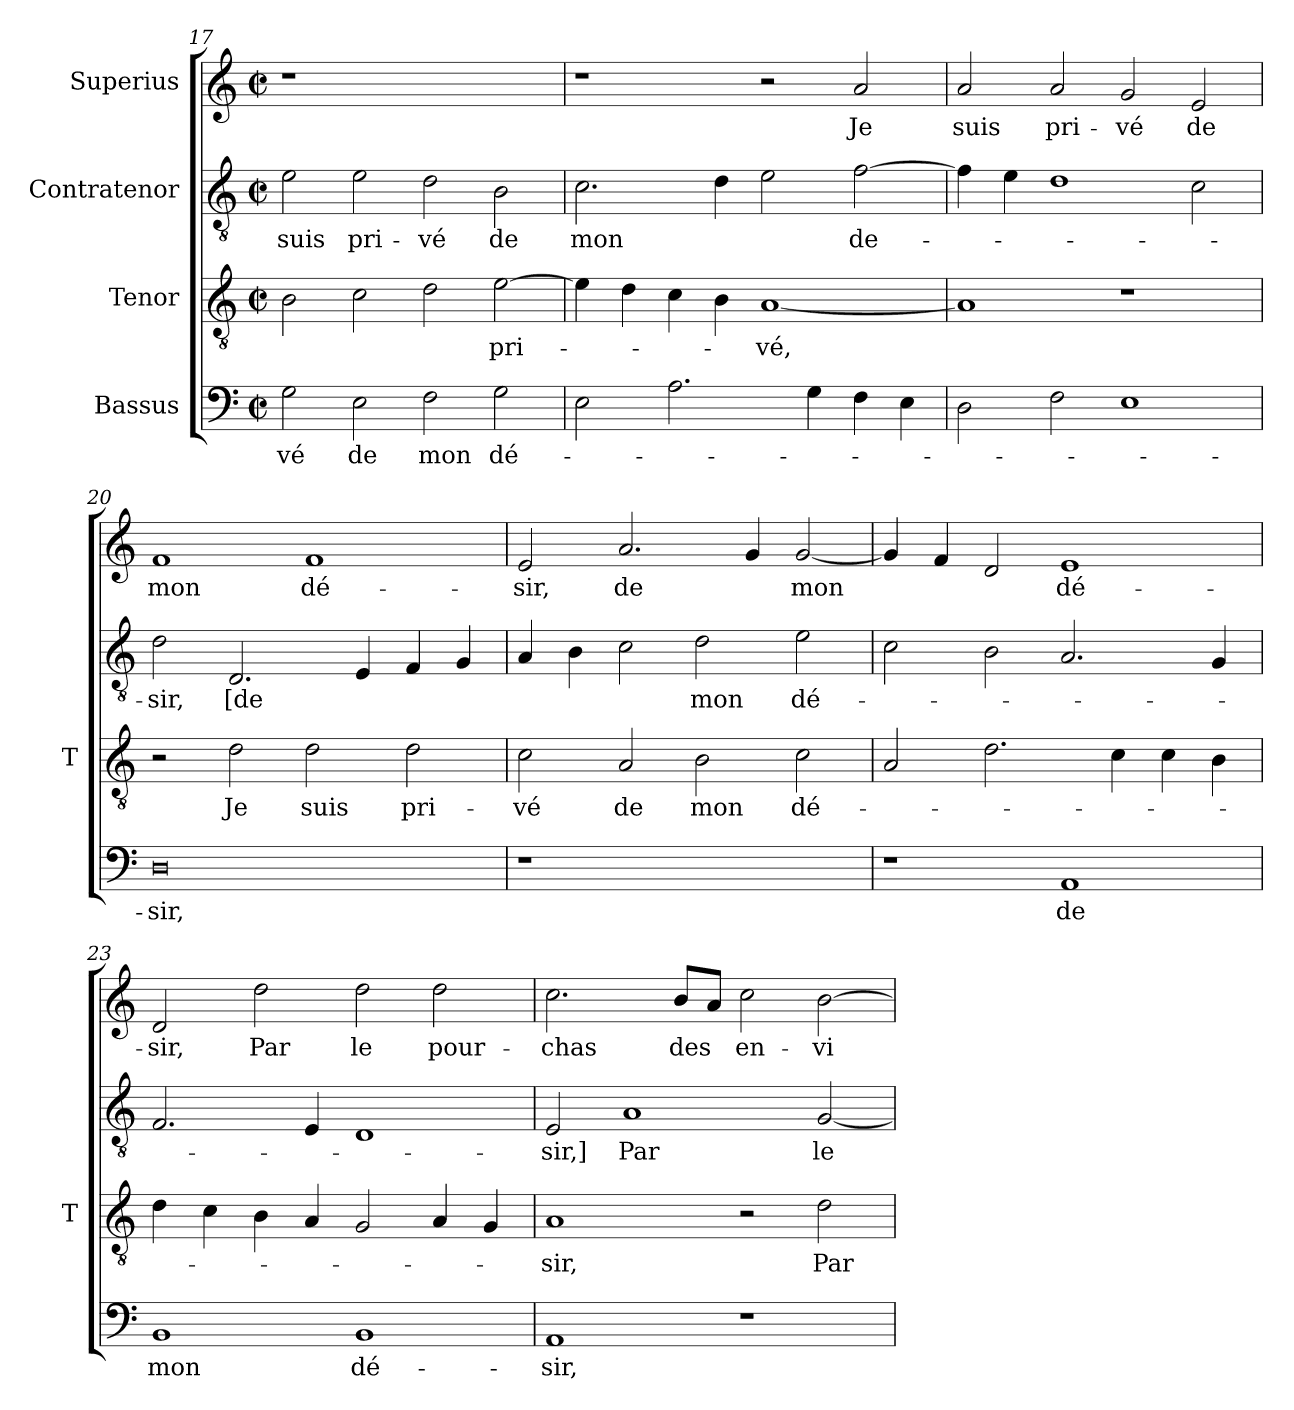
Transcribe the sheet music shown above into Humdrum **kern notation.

**kern	**text	**kern	**text	**kern	**text	**kern	**text
*part4	*part4	*part3	*part3	*part2	*part2	*part1	*part1
*staff4	*staff4	*staff3	*staff3	*staff2	*staff2	*staff1	*staff1
*I"Bassus	*	*I"Tenor	*	*I"Contratenor	*	*I"Superius	*
*	*	*I'T	*	*	*	*	*
!!LO:LB:g=z
*clefF4	*	*clefGv2	*	*clefGv2	*	*clefG2	*
*k[]	*	*k[]	*	*k[]	*	*k[]	*
*C:	*	*C:	*	*C:	*	*C:	*
*M2/2	*	*M2/2	*	*M2/2	*	*M2/2	*
*met(c|)	*	*met(c|)	*	*met(c|)	*	*met(c|)	*
=17	=17	=17	=17	=17	=17	=17	=17
2G	-vé	2B	.	2e	-suis	1r	.
2E	-de	2c	.	2e	pri-	.	.
2F	-mon	2d	.	2d	-vé	1ryy	.
2G	dé-	[2e	pri-	2B	-de	.	.
=18	=18	=18	=18	=18	=18	=18	=18
2E	.	4e]	.	2.c	-mon	1r	.
.	.	4d	.	.	.	.	.
2.A	.	4c	.	.	.	.	.
.	.	4B	.	4d	.	.	.
.	.	[1A	-vé,	2e	.	2r	.
4G	.	.	.	.	.	.	.
4F	.	.	.	[2f	de-	2a	-Je
4E	.	.	.	.	.	.	.
=19	=19	=19	=19	=19	=19	=19	=19
2D	.	1A]	.	4f]	.	2a	-suis
.	.	.	.	4e	.	.	.
2F	.	.	.	1d	.	2a	pri-
1E	.	1r	.	.	.	2g	-vé
.	.	.	.	2c	.	2e	-de
=20	=20	=20	=20	=20	=20	=20	=20
0D	-sir,	2r	.	2d	-sir,	1f	-mon
.	.	2d	-Je	2.D	-[de	.	.
.	.	2d	-suis	.	.	1f	dé-
.	.	.	.	4E	.	.	.
.	.	2d	pri-	4F	.	.	.
.	.	.	.	4G	.	.	.
=21	=21	=21	=21	=21	=21	=21	=21
1r	.	2c	-vé	4A	.	2e	-sir,
.	.	.	.	4B	.	.	.
.	.	2A	-de	2c	.	2.a	-de
1ryy	.	2B	-mon	2d	-mon	.	.
.	.	.	.	.	.	4g	.
.	.	2c	dé-	2e	dé-	[2g	-mon
!!LO:PB:g=z
=22	=22	=22	=22	=22	=22	=22	=22
1r	.	2A	.	2c	.	4g]	.
.	.	.	.	.	.	4f	.
.	.	2.d	.	2B	.	2d	.
1AA	-de	.	.	2.A	.	1e	dé-
.	.	4c	.	.	.	.	.
.	.	4c	.	.	.	.	.
.	.	4B	.	4G	.	.	.
=23	=23	=23	=23	=23	=23	=23	=23
1BB	-mon	4d	.	2.F	.	2d	-sir,
.	.	4c	.	.	.	.	.
.	.	4B	.	.	.	2dd	-Par
.	.	4A	.	4E	.	.	.
1BB	dé-	2G	.	1D	.	2dd	-le
.	.	4A	.	.	.	2dd	pour-
.	.	4G	.	.	.	.	.
=24	=24	=24	=24	=24	=24	=24	=24
1AA	-sir,	1A	-sir,	2E	-sir,]	2.cc	-chas
.	.	.	.	1A	-Par	.	.
.	.	.	.	.	.	8bL	-des
.	.	.	.	.	.	8aJ	.
1r	.	2r	.	.	.	2cc	en-
.	.	2d	-Par	[2G	-le	[2b	vi-
=	=	=	=	=	=	=	=
*-	*-	*-	*-	*-	*-	*-	*-
